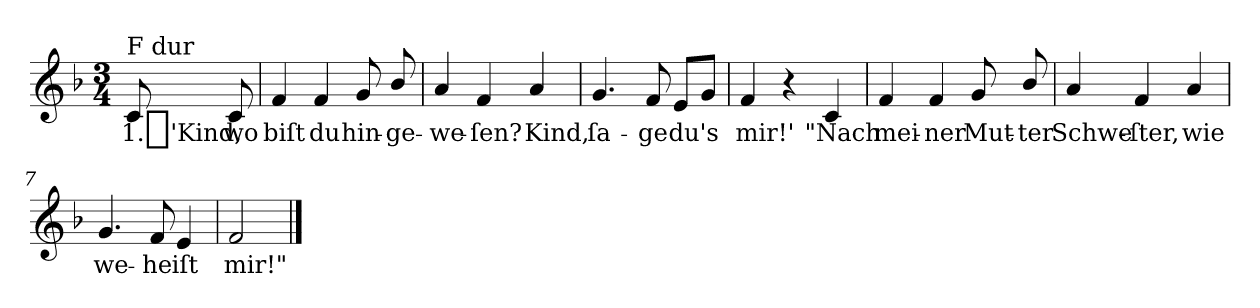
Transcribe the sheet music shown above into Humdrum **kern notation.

**kern	**text
*part1	*part1
*staff1	*staff1
*k[b-]	*
*F:	*
*M3/4	*
=	=
!LO:TX:a:t=F dur	!
8c	1._'Kind,
8c	wo
=1	=1
4f	biſt
4f	du
8g	hin-
8b-/	-ge-
=2	=2
4a	-we-
4f	-ſen?
4a	Kind,
=3	=3
4.g	ſa-
8f	-ge
8eL	du's
8gJ	.
=4	=4
4f	mir!'
4r	.
4c	"Nach
=5	=5
4f	mei-
4f	-ner
8g	Mut-
8b-/	-ter
=6	=6
4a	Schwe-
4f	-ſter,
4a	wie
=7	=7
4.g	we-
8f	-he
4e	iſt
=8	=8
2f	mir!"
==	==
*-	*-
